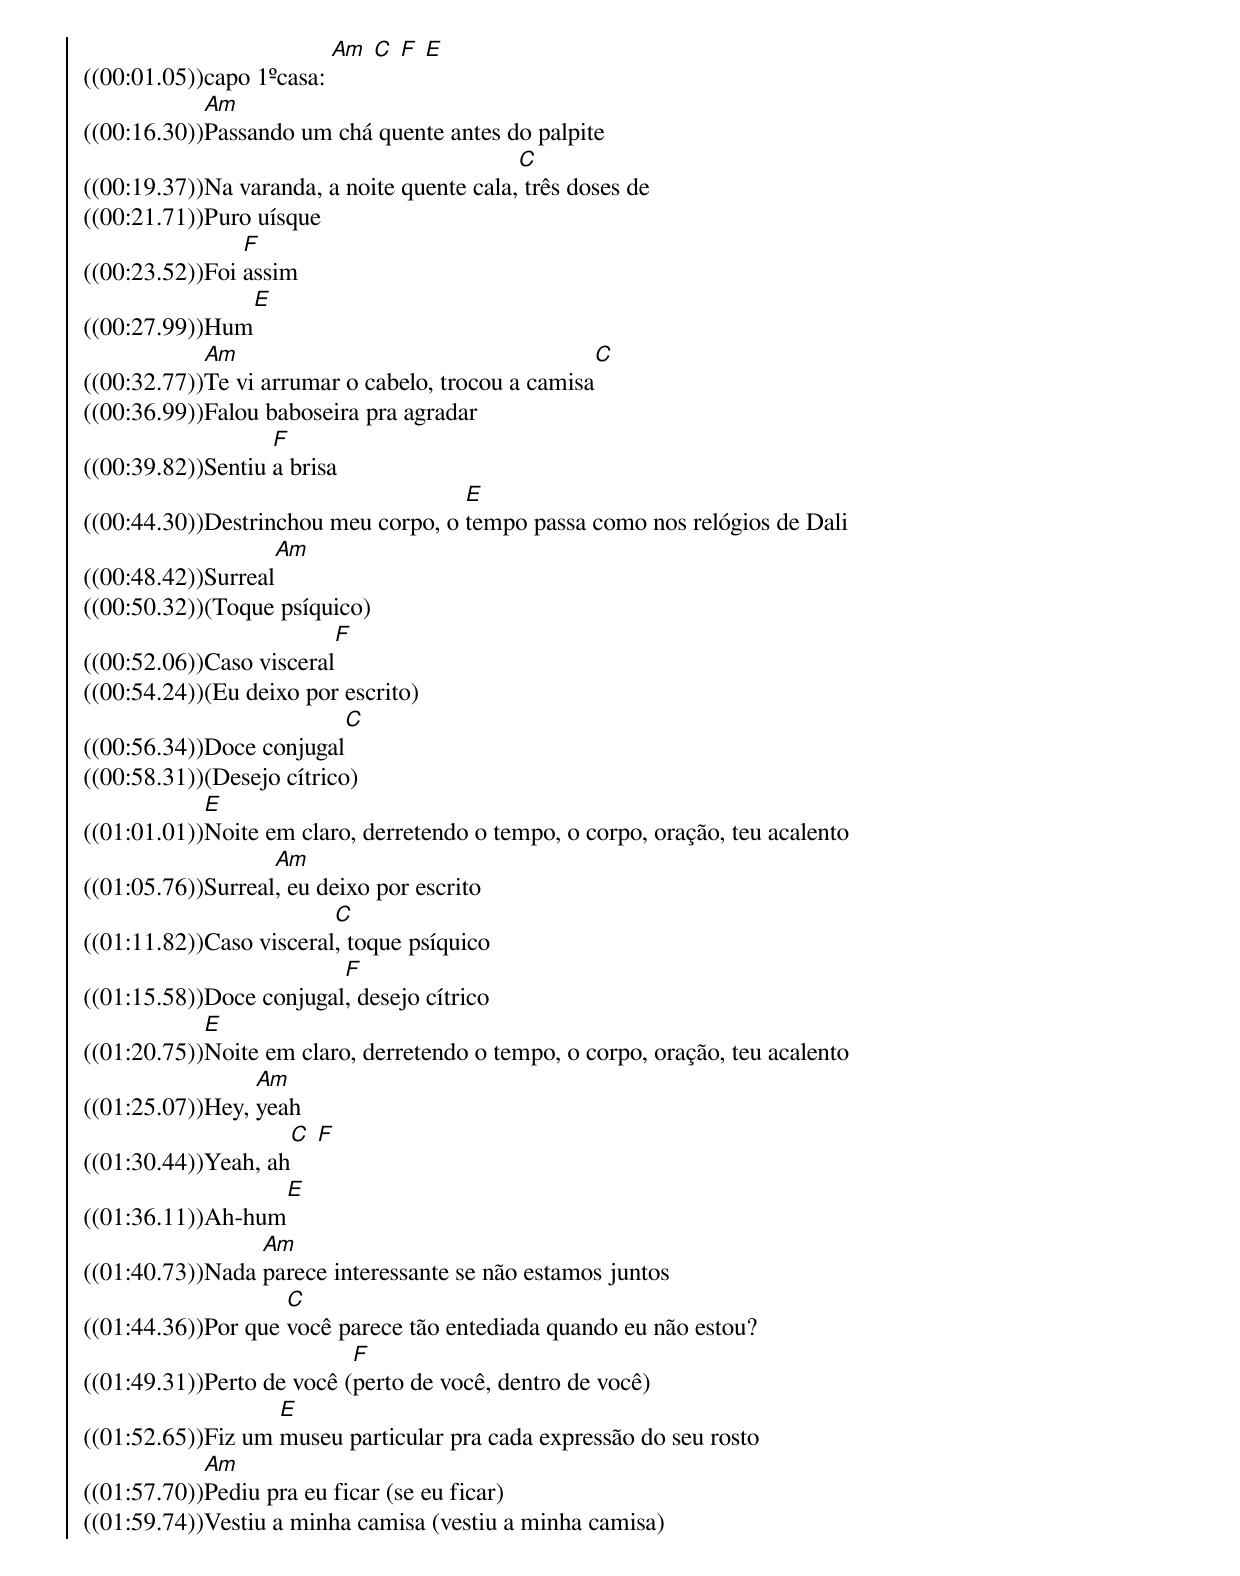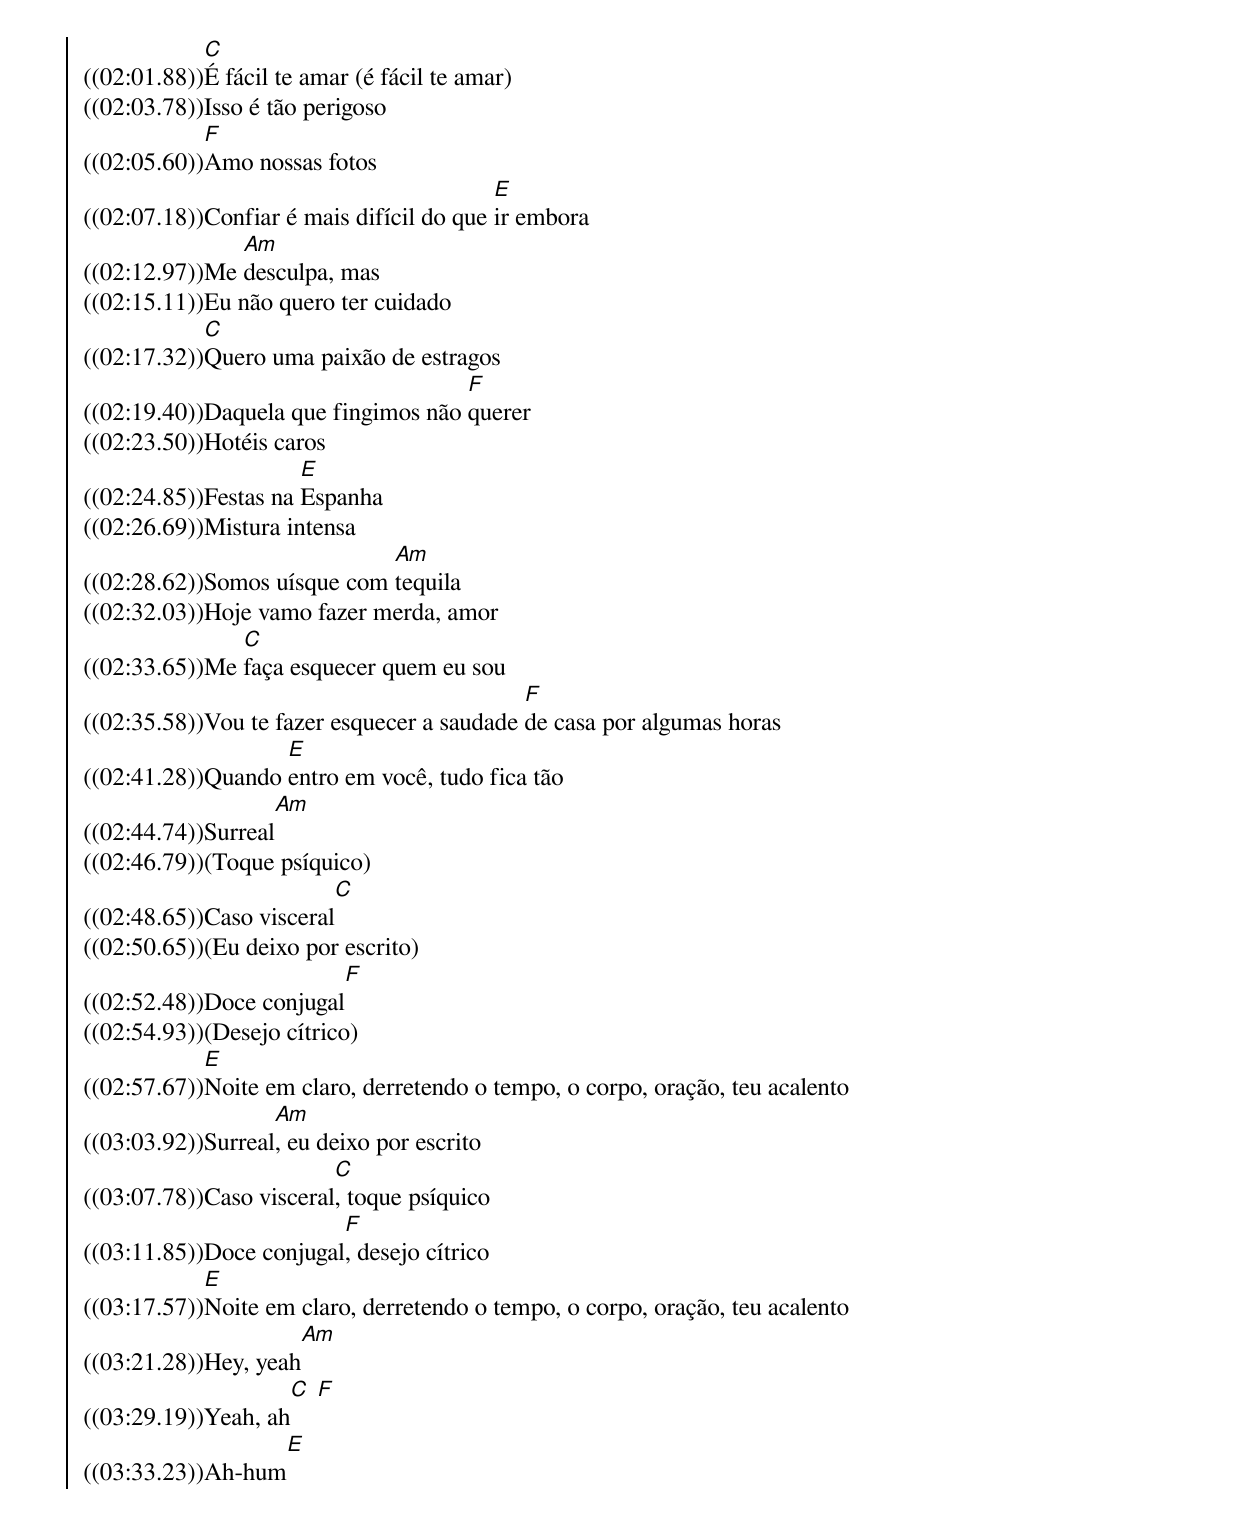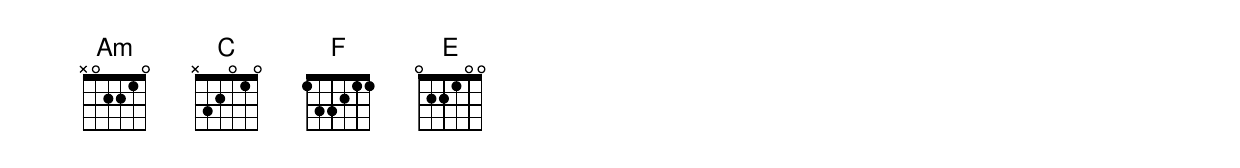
{soc}
((00:01.05))capo 1ºcasa: [Am] [C] [F] [E]
((00:16.30))[Am]Passando um chá quente antes do palpite
((00:19.37))Na varanda, a noite quente cala,[C] três doses de
((00:21.71))Puro uísque
((00:23.52))Foi [F]assim
((00:27.99))Hum[E]
((00:32.77))[Am]Te vi arrumar o cabelo, trocou a camisa[C]
((00:36.99))Falou baboseira pra agradar
((00:39.82))Sentiu [F]a brisa
((00:44.30))Destrinchou meu corpo, o [E]tempo passa como nos relógios de Dali
((00:48.42))Surreal[Am]
((00:50.32))(Toque psíquico)
((00:52.06))Caso visceral[F]
((00:54.24))(Eu deixo por escrito)
((00:56.34))Doce conjugal[C]
((00:58.31))(Desejo cítrico)
((01:01.01))[E]Noite em claro, derretendo o tempo, o corpo, oração, teu acalento
((01:05.76))Surreal[Am], eu deixo por escrito
((01:11.82))Caso visceral[C], toque psíquico
((01:15.58))Doce conjugal[F], desejo cítrico
((01:20.75))[E]Noite em claro, derretendo o tempo, o corpo, oração, teu acalento
((01:25.07))Hey, [Am]yeah
((01:30.44))Yeah, ah[C] [F]
((01:36.11))Ah-hum[E]
((01:40.73))Nada [Am]parece interessante se não estamos juntos
((01:44.36))Por que [C]você parece tão entediada quando eu não estou?
((01:49.31))Perto de você ([F]perto de você, dentro de você)
((01:52.65))Fiz um [E]museu particular pra cada expressão do seu rosto
((01:57.70))[Am]Pediu pra eu ficar (se eu ficar)
((01:59.74))Vestiu a minha camisa (vestiu a minha camisa)
((02:01.88))[C]É fácil te amar (é fácil te amar)
((02:03.78))Isso é tão perigoso
((02:05.60))[F]Amo nossas fotos
((02:07.18))Confiar é mais difícil do que [E]ir embora
((02:12.97))Me [Am]desculpa, mas
((02:15.11))Eu não quero ter cuidado
((02:17.32))[C]Quero uma paixão de estragos
((02:19.40))Daquela que fingimos não [F]querer
((02:23.50))Hotéis caros
((02:24.85))Festas na [E]Espanha
((02:26.69))Mistura intensa
((02:28.62))Somos uísque com [Am]tequila
((02:32.03))Hoje vamo fazer merda, amor
((02:33.65))Me [C]faça esquecer quem eu sou
((02:35.58))Vou te fazer esquecer a saudade [F]de casa por algumas horas
((02:41.28))Quando [E]entro em você, tudo fica tão
((02:44.74))Surreal[Am]
((02:46.79))(Toque psíquico)
((02:48.65))Caso visceral[C]
((02:50.65))(Eu deixo por escrito)
((02:52.48))Doce conjugal[F]
((02:54.93))(Desejo cítrico)
((02:57.67))[E]Noite em claro, derretendo o tempo, o corpo, oração, teu acalento
((03:03.92))Surreal[Am], eu deixo por escrito
((03:07.78))Caso visceral[C], toque psíquico
((03:11.85))Doce conjugal[F], desejo cítrico
((03:17.57))[E]Noite em claro, derretendo o tempo, o corpo, oração, teu acalento
((03:21.28))Hey, yeah[Am]
((03:29.19))Yeah, ah[C] [F]
((03:33.23))Ah-hum[E]

{eoc}
